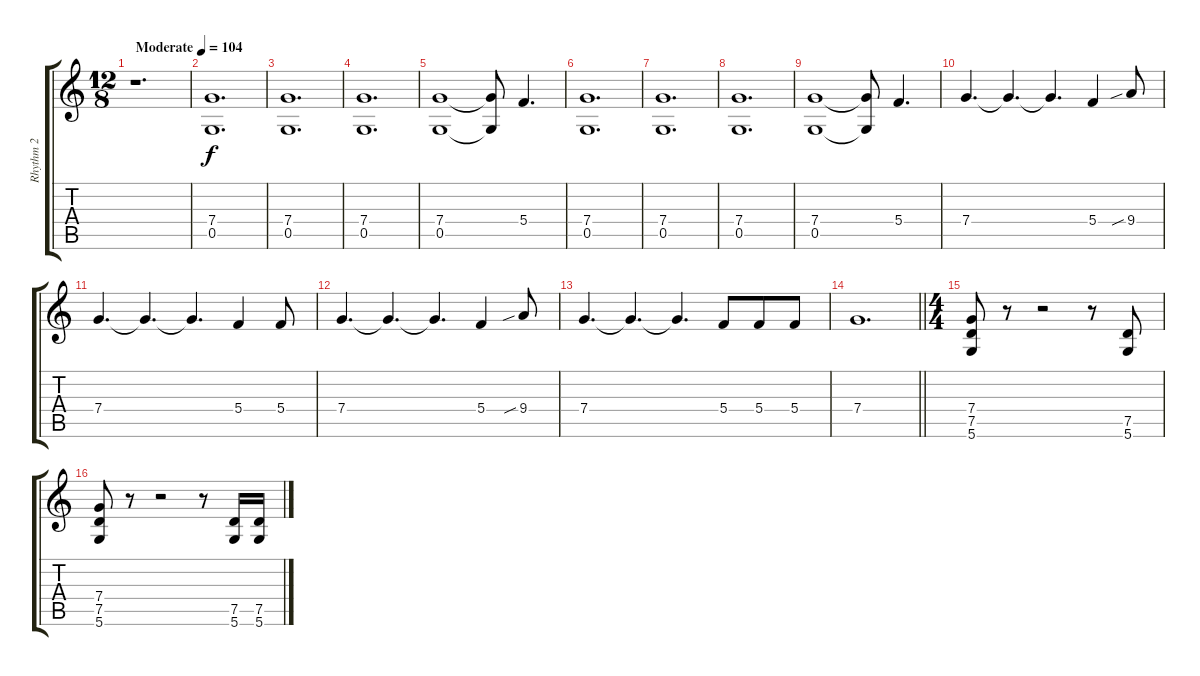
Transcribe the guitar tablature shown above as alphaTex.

\track ("Rhythm 2" "Rhythm 2") {instrument distortionguitar}
\staff {score tabs}
\tuning (D4 A3 F3 C3 G2 D2) {hide}
\ts (12 8)
\tempo (104 "Moderate")
\clef g2
\ks c
r.1{d dy f instrument distortionguitar} |
(7.4 0.5).1{d} |
(7.4 0.5).1{d} |
(7.4 0.5).1{d} |
(7.4 0.5).1 (7.4{t} 0.5{t}).8 5.4.4{d} |
(7.4 0.5).1{d} |
(7.4 0.5).1{d} |
(7.4 0.5).1{d} |
(7.4 0.5).1 (7.4{t} 0.5{t}).8 5.4.4{d} |
7.4.4{d} 7.4{t}.4{d} 7.4{t}.4{d} 5.4.4 9.4{sib}.8 |
7.4.4{d} 7.4{t}.4{d} 7.4{t}.4{d} 5.4.4 5.4.8 |
7.4.4{d} 7.4{t}.4{d} 7.4{t}.4{d} 5.4.4 9.4{sib}.8 |
7.4.4{d} 7.4{t}.4{d} 7.4{t}.4{d} 5.4.8 5.4.8 5.4.8 |
\barLineRight lightlight
7.4.1{d} |
\ts (4 4)
(7.4 7.5 5.6).8 r.8 r.2 r.8 (7.5 5.6).8 |
(7.4 7.5 5.6).8 r.8 r.2 r.8 (7.5 5.6).16 (7.5 5.6).16
